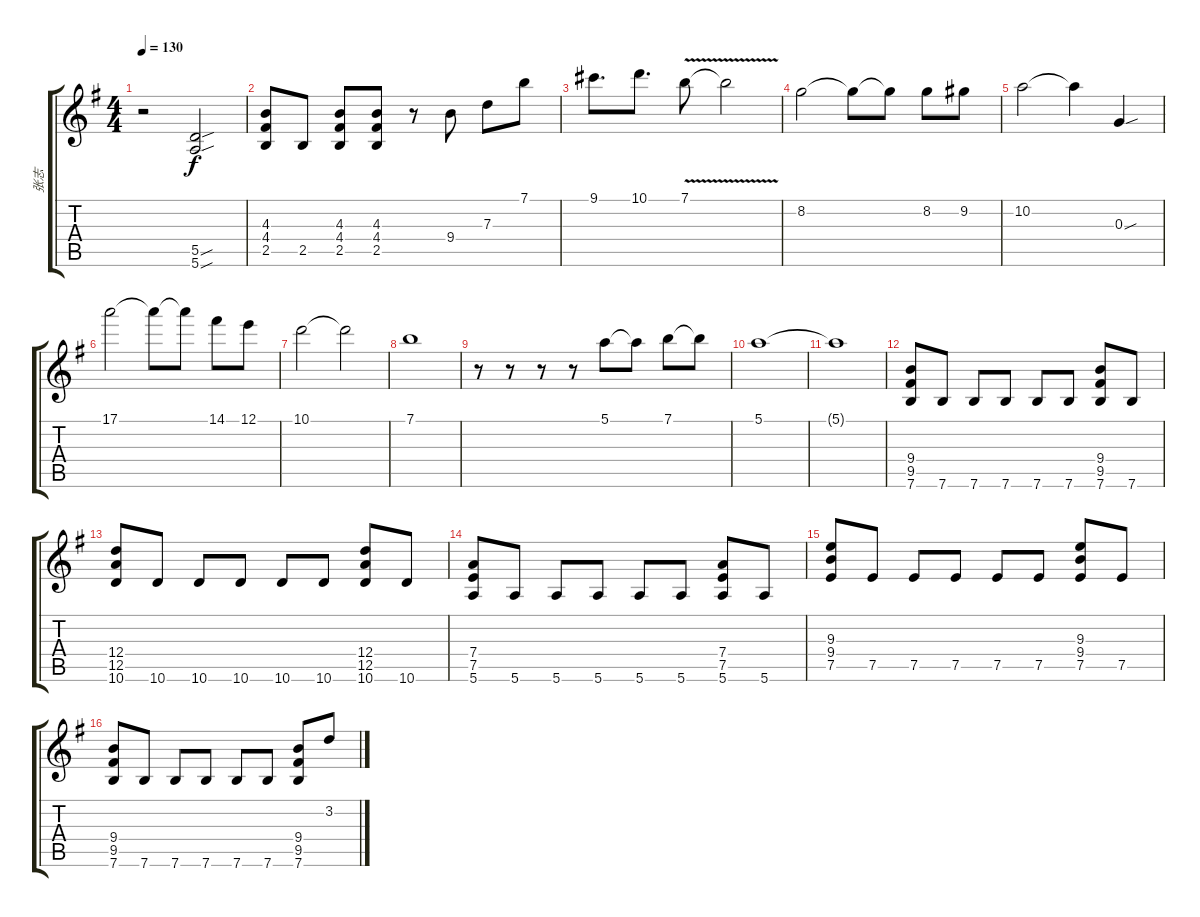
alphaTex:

\track ("张志" "张志") {instrument distortionguitar}
\staff {score tabs}
\tuning (E4 B3 G3 D3 A2 E2) {hide}
\ts (4 4)
\tempo 130
\clef g2
\ks g
r.2{dy f} (5.5{sou} 5.6{sou}).2 |
(4.3 4.4 2.5).8{instrument distortionguitar} 2.5.8{instrument distortionguitar} (4.3 4.4 2.5).8{instrument distortionguitar} (4.3 4.4 2.5).8{instrument distortionguitar} r.8 9.4.8 7.3.8 7.1.8 |
9.1.8{d} 10.1.8{d} 7.1{v}.8 7.1{t}.2 |
8.2.2 8.2{t}.8 8.2{t}.8 8.2.8 9.2.8 |
10.2.2 10.2{t}.4 0.3{sou}.4 |
17.1.2 17.1{t}.8 17.1{t}.8 14.1.8 12.1.8 |
10.1.2 10.1{t}.2 |
7.1.1 |
r.8 r.8 r.8 r.8 5.1.8 5.1{t}.8 7.1.8 7.1{t}.8 |
5.1.1 |
5.1{t}.1 |
(9.4 9.5 7.6).8 7.6.8 7.6.8 7.6.8 7.6.8 7.6.8 (9.4 9.5 7.6).8 7.6.8 |
(12.4 12.5 10.6).8 10.6.8 10.6.8 10.6.8 10.6.8 10.6.8 (12.4 12.5 10.6).8 10.6.8 |
(7.4 7.5 5.6).8 5.6.8 5.6.8 5.6.8 5.6.8 5.6.8 (7.4 7.5 5.6).8 5.6.8 |
(9.3 9.4 7.5).8 7.5.8 7.5.8 7.5.8 7.5.8 7.5.8 (9.3 9.4 7.5).8 7.5.8 |
(9.4 9.5 7.6).8 7.6.8 7.6.8 7.6.8 7.6.8 7.6.8 (9.4 9.5 7.6).8 3.2.8
